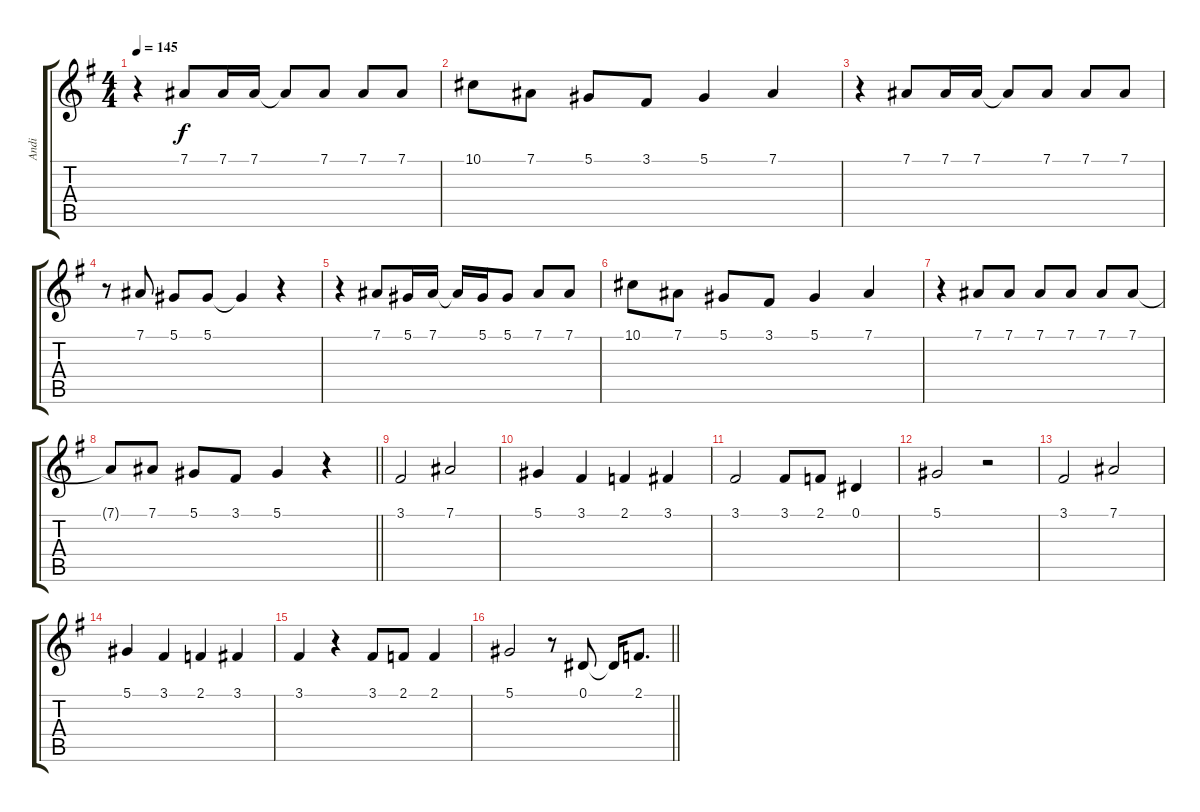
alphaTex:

\track ("Andi" "Andi") {instrument lead1square}
\staff {score tabs}
\tuning (Eb4 Bb3 Gb3 Db3 Ab2 Eb2) {hide}
\ts (4 4)
\tempo 145
\clef g2
\ks eminor
r.4{dy f} 7.1.8 7.1.16 7.1.16 7.1{t}.8 7.1.8 7.1.8 7.1.8 |
10.1.8 7.1.8 5.1.8 3.1.8 5.1.4 7.1.4 |
r.4 7.1.8 7.1.16 7.1.16 7.1{t}.8 7.1.8 7.1.8 7.1.8 |
r.8 7.1.8 5.1.8 5.1.8 5.1{t}.4 r.4 |
r.4 7.1.8 5.1.16 7.1.16 7.1{t}.16 5.1.16 5.1.8 7.1.8 7.1.8 |
10.1.8 7.1.8 5.1.8 3.1.8 5.1.4 7.1.4 |
r.4 7.1.8 7.1.8 7.1.8 7.1.8 7.1.8 7.1.8 |
\barLineRight lightlight
7.1{t}.8 7.1.8 5.1.8 3.1.8 5.1.4 r.4 |
3.1.2 7.1.2 |
5.1.4 3.1.4 2.1.4 3.1.4 |
3.1.2 3.1.8 2.1.8 0.1.4 |
5.1.2 r.2 |
3.1.2 7.1.2 |
5.1.4 3.1.4 2.1.4 3.1.4 |
3.1.4 r.4 3.1.8 2.1.8 2.1.4 |
\barLineRight lightlight
5.1.2 r.8 0.1.8 0.1{t}.16 2.1.8{d}
